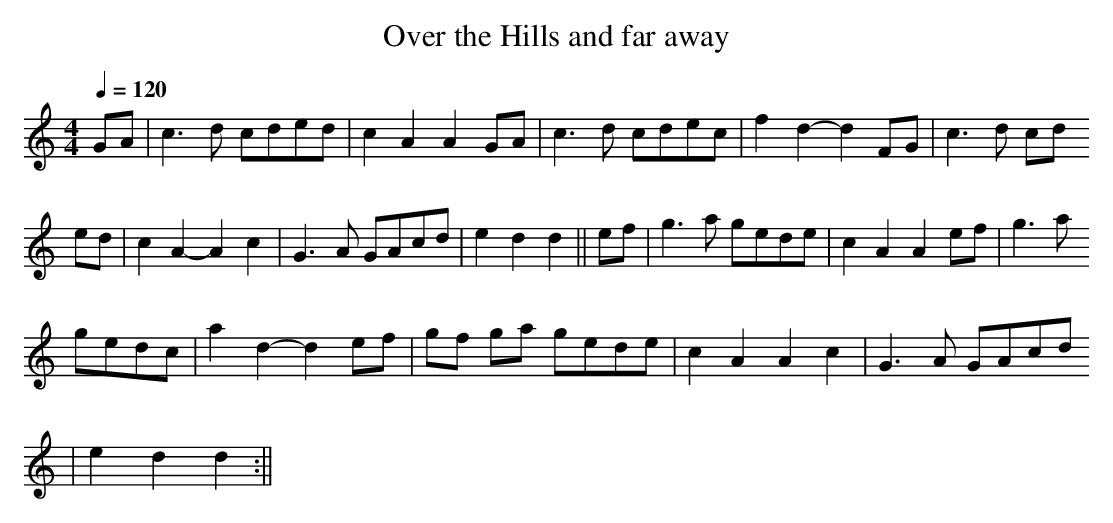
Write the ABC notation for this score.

X:1
T:Over the Hills and far away
M:4/4
L:1/4
Q:120
K:DDorian
G/2A/2|c>d c/2d/2e/2d/2|cAAG/2A/2|c>d c/2d/2e/2c/2|fd-dF/2G/2|c>d c/2d/2
e/2d/2|cA-Ac|G>A G/2A/2c/2d/2|edd||e/2f/2|g>a g/2e/2d/2e/2|cAAe/2f/2|g>a
g/2e/2d/2c/2|ad-de/2f/2|g/2f/2 g/2a/2 g/2/e/d/2e/2|cAAc|G>A G/2A/2c/2d/
2|edd:||
